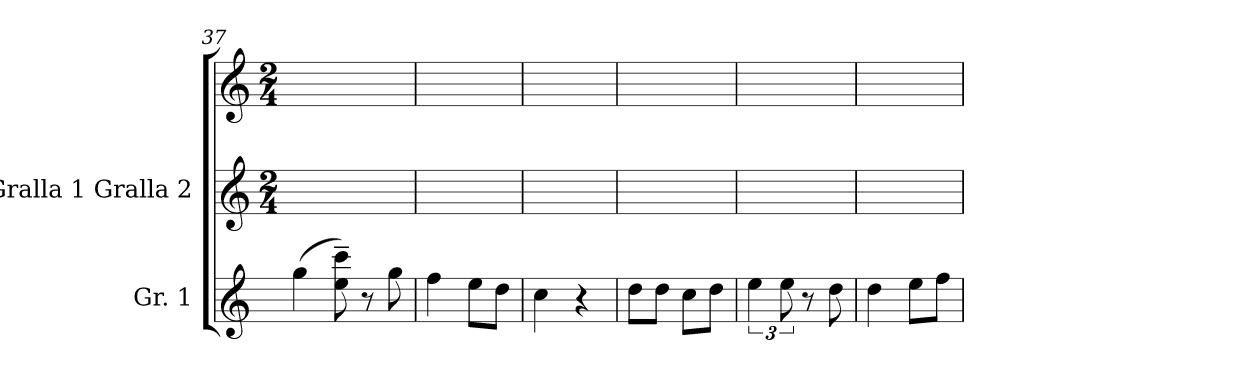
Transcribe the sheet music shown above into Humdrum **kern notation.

**kern	**kern	**kern
*part2	*part1	*part1
*staff3	*staff2	*staff1
*I"Gr. 1	*I"Gralla 1 Gralla 2	*
*I'Gr. 1	*I'Gr. 1	*
!!LO:LB:g=z
*clefG2	*clefG2	*clefG2
*k[]	*k[]	*k[]
*	*M2/4	*M2/4
=37	=37	=37
(>4gg\	2ryy	2ryy
8ee\~< 8ccc\~<)	.	.
8r	.	.
8gg\	8ryy	8ryy
=38	=38	=38
4ff\	2ryy	2ryy
8ee\L	.	.
8dd\J	.	.
=39	=39	=39
4cc\	2ryy	2ryy
4r	.	.
=40	=40	=40
8dd\L	2ryy	2ryy
8dd\J	.	.
8cc\L	.	.
8dd\J	.	.
=41	=41	=41
6ee\	2ryy	2ryy
12ee<\	.	.
8r	.	.
8dd\	.	.
=42	=42	=42
4dd\	2ryy	2ryy
8ee\L	.	.
8ff\J	.	.
=	=	=
*-	*-	*-
